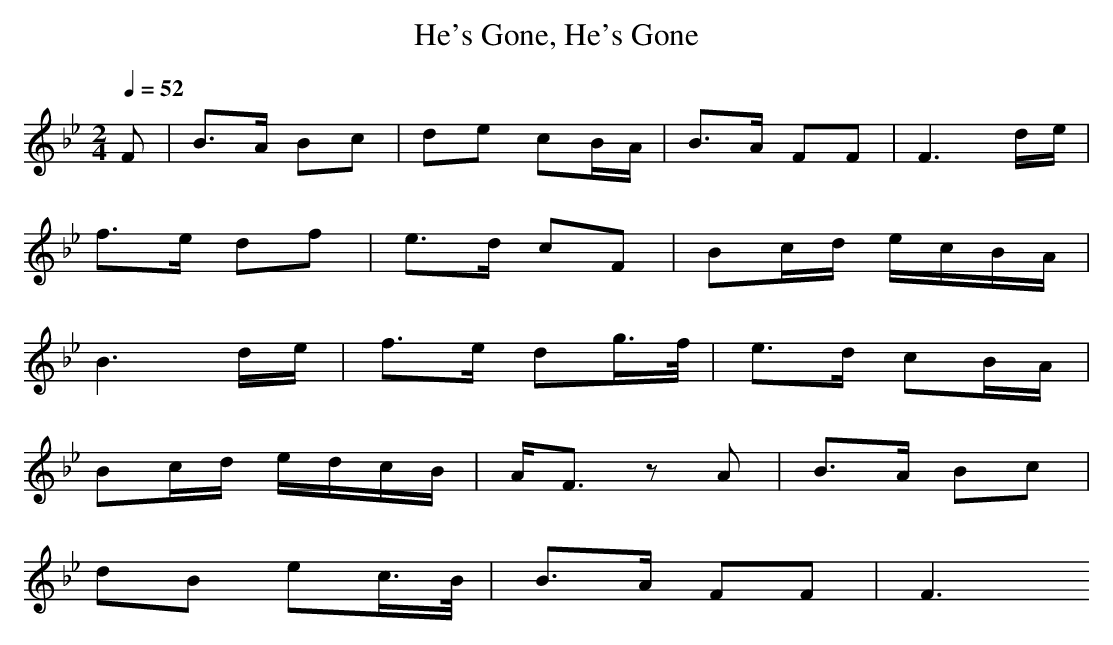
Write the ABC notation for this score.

X:1
T: He's Gone, He's Gone
M: 2/4
L: 1/8
Q: 1/4=52
K: Bb % 2 flats
V:1
F|B>A Bc|de cB/2A/2|B>A FF|F3 d/2e/2|
f>e df|e>d cF|Bc/2d/2 e/2c/2B/2A/2|
B3d/2e/2|f>e dg/2>f/2|e>d cB/2A/2|
Bc/2d/2 e/2d/2c/2B/2|A<F zA|B>A Bc|
dB ec/2>B/2|B>A FF|F3
